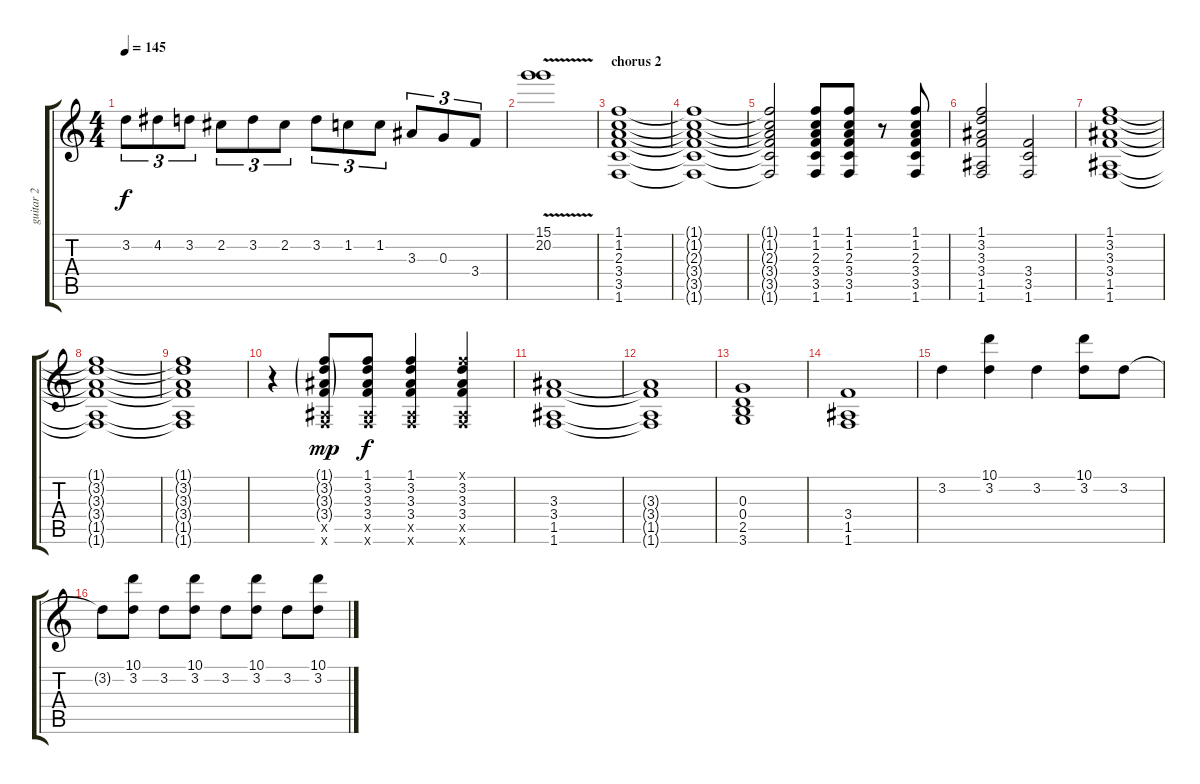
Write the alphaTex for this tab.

\track ("guitar 2" "guitar 2") {instrument overdrivenguitar}
\staff {score tabs}
\tuning (E4 B3 G3 D3 A2 E2) {hide}
\ts (4 4)
\tempo 145
\clef g2
\ks c
3.2.8{tu (3 2) dy f} 4.2.8{tu (3 2)} 3.2.8{tu (3 2)} 2.2.8{tu (3 2)} 3.2.8{tu (3 2)} 2.2.8{tu (3 2)} 3.2.8{tu (3 2)} 1.2.8{tu (3 2)} 1.2.8{tu (3 2)} 3.3.8{tu (3 2)} 0.3.8{tu (3 2)} 3.4.8{tu (3 2)} |
(15.1{v} 20.2).1 |
\section ("" "chorus 2")
(1.1 1.2 2.3 3.4 3.5 1.6).1 |
(1.1{t} 1.2{t} 2.3{t} 3.4{t} 3.5{t} 1.6{t}).1 |
(1.1{t} 1.2{t} 2.3{t} 3.4{t} 3.5{t} 1.6{t}).2 (1.1 1.2 2.3 3.4 3.5 1.6).8 (1.1 1.2 2.3 3.4 3.5 1.6).8 r.8 (1.1 1.2 2.3 3.4 3.5 1.6).8 |
(1.1 3.2 3.3 3.4 1.5 1.6).2 (3.4 3.5 1.6).2 |
(1.1 3.2 3.3 3.4 1.5 1.6).1 |
(1.1{t} 3.2{t} 3.3{t} 3.4{t} 1.5{t} 1.6{t}).1 |
(1.1{t} 3.2{t} 3.3{t} 3.4{t} 1.5{t} 1.6{t}).1 |
r.4 (1.1{g} 3.2{g} 3.3{g} 3.4{g} 1.5{x} 1.6{x}).8{dy mp} (1.1 3.2 3.3 3.4 1.5{x} 1.6{x}).8{dy f} (1.1 3.2 3.3 3.4 1.5{x} 1.6{x}).4 (1.1{x} 3.2 3.3 3.4 1.5{x} 1.6{x}).4 |
(3.3 3.4 1.5 1.6).1 |
(3.3{t} 3.4{t} 1.5{t} 1.6{t}).1 |
(0.3 0.4 2.5 3.6).1 |
(3.4 1.5 1.6).1 |
3.2.4 (10.1 3.2).4 3.2.4 (10.1 3.2).8 3.2.8 |
3.2{t}.8 (10.1 3.2).8 3.2.8 (10.1 3.2).8 3.2.8 (10.1 3.2).8 3.2.8 (10.1 3.2).8
